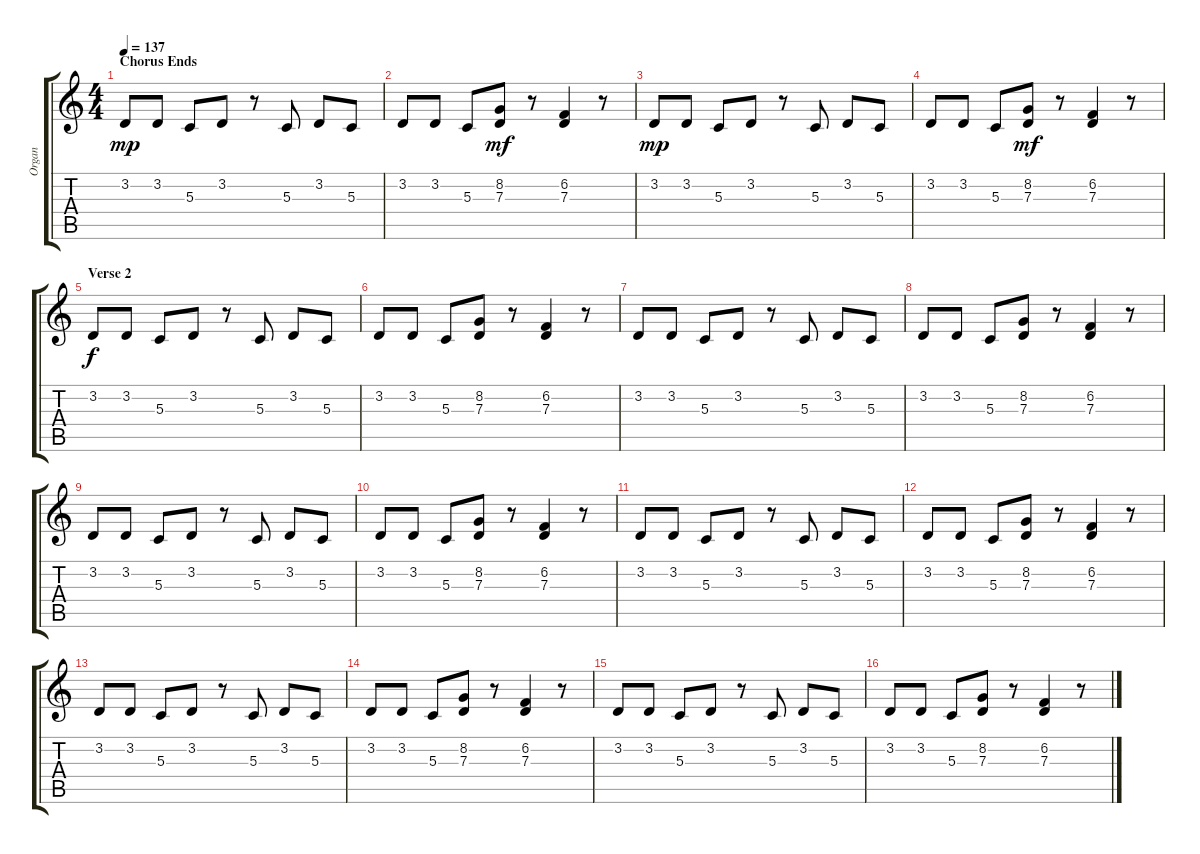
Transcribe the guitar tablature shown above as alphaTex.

\track ("Organ" "Organ") {instrument drawbarorgan}
\staff {score tabs}
\tuning (E4 B3 G3 D3 A2 E2) {hide}
\ts (4 4)
\section ("" "Chorus Ends")
\tempo 137
\clef g2
\ks c
3.2.8{dy mp} 3.2.8 5.3.8 3.2.8 r.8 5.3.8 3.2.8 5.3.8 |
3.2.8 3.2.8 5.3.8 (8.2 7.3).8{dy mf} r.8 (6.2 7.3).4 r.8 |
3.2.8{dy mp} 3.2.8 5.3.8 3.2.8 r.8 5.3.8 3.2.8 5.3.8 |
3.2.8 3.2.8 5.3.8 (8.2 7.3).8{dy mf} r.8 (6.2 7.3).4 r.8 |
\section ("" "Verse 2")
3.2.8{dy f} 3.2.8 5.3.8 3.2.8 r.8 5.3.8 3.2.8 5.3.8 |
3.2.8 3.2.8 5.3.8 (8.2 7.3).8 r.8 (6.2 7.3).4 r.8 |
3.2.8 3.2.8 5.3.8 3.2.8 r.8 5.3.8 3.2.8 5.3.8 |
3.2.8 3.2.8 5.3.8 (8.2 7.3).8 r.8 (6.2 7.3).4 r.8 |
3.2.8 3.2.8 5.3.8 3.2.8 r.8 5.3.8 3.2.8 5.3.8 |
3.2.8 3.2.8 5.3.8 (8.2 7.3).8 r.8 (6.2 7.3).4 r.8 |
3.2.8 3.2.8 5.3.8 3.2.8 r.8 5.3.8 3.2.8 5.3.8 |
3.2.8 3.2.8 5.3.8 (8.2 7.3).8 r.8 (6.2 7.3).4 r.8 |
3.2.8 3.2.8 5.3.8 3.2.8 r.8 5.3.8 3.2.8 5.3.8 |
3.2.8 3.2.8 5.3.8 (8.2 7.3).8 r.8 (6.2 7.3).4 r.8 |
3.2.8 3.2.8 5.3.8 3.2.8 r.8 5.3.8 3.2.8 5.3.8 |
3.2.8 3.2.8 5.3.8 (8.2 7.3).8 r.8 (6.2 7.3).4 r.8
